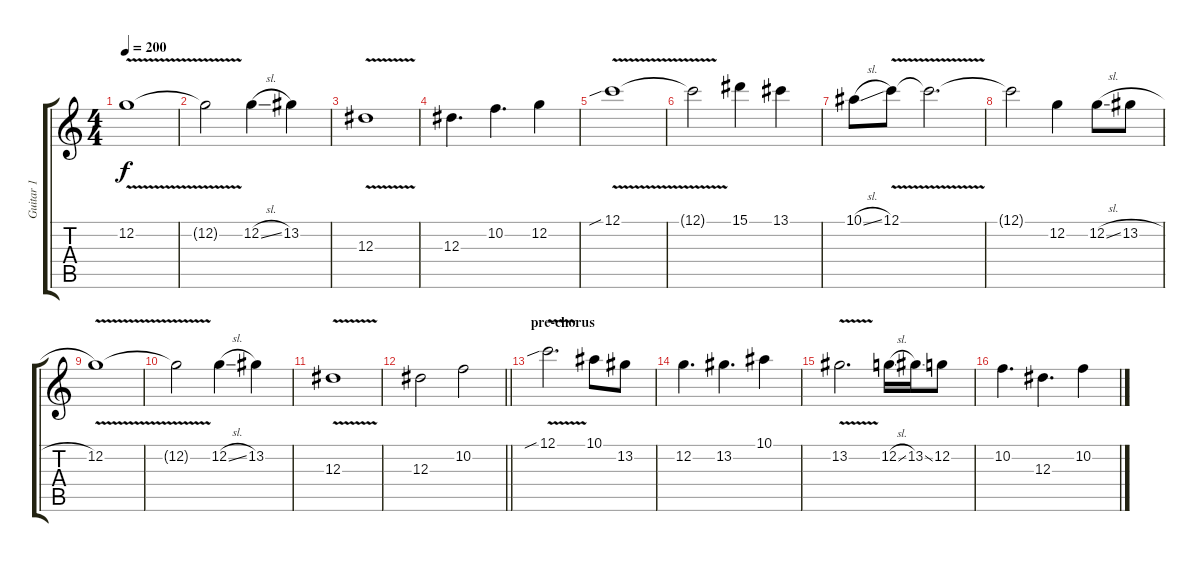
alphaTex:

\track ("Guitar 1" "Guitar 1") {instrument distortionguitar}
\staff {score tabs}
\tuning (C4 G3 Eb3 Bb2 F2 C2) {hide}
\ts (4 4)
\tempo 200
\clef g2
\ks c
12.2{v}.1{dy f} |
12.2{t}.2 12.2{sl}.4 13.2.4 |
12.3{v}.1 |
12.3.4{d} 10.2.4{d} 12.2.4 |
12.1{v sib}.1 |
12.1{t}.2 15.1.4 13.1.4 |
10.1{sl}.8 12.1{v}.8 12.1{t}.2{d} |
12.1{t}.2 12.2.4 12.2{sl}.8 13.2{h}.8 |
12.2{v}.1 |
12.2{t}.2 12.2{sl}.4 13.2.4 |
12.3{v}.1 |
\barLineRight lightlight
12.3.2 10.2.2 |
\section ("" "pre-chorus")
12.1{v sib}.2{d} 10.1.8 13.2.8 |
12.2.4{d} 13.2.4{d} 10.1.4 |
13.2{v}.2{d} 12.2{sl}.16 13.2{ss}.16 12.2.8 |
10.2.4{d} 12.3.4{d} 10.2.4
